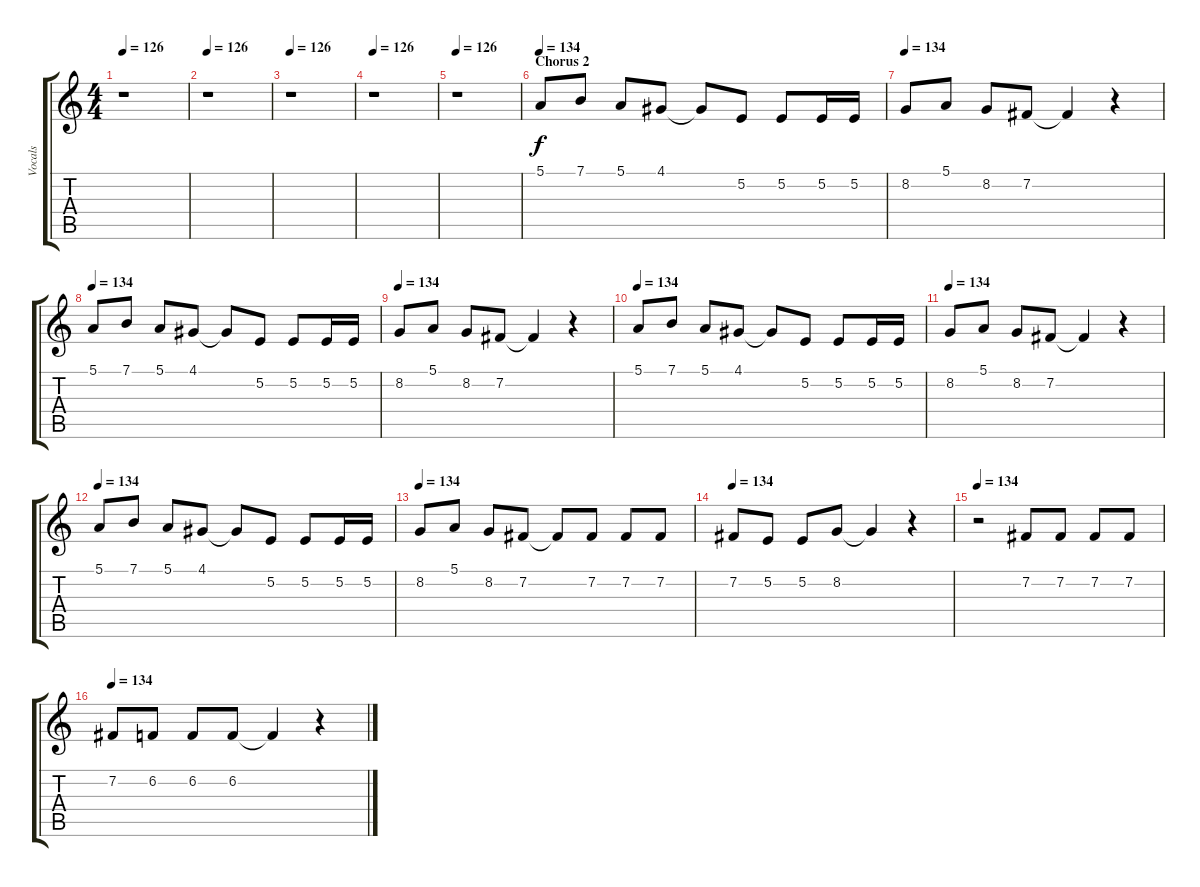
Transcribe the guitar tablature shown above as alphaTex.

\track ("Vocals" "Vocals") {instrument altosax}
\staff {score tabs}
\tuning (E4 B3 G3 D3 A2 E2) {hide}
\ts (4 4)
\tempo 126
\clef g2
\ks c
r.1{dy f} |
\tempo 126
r.1 |
\tempo 126
r.1 |
\tempo 126
r.1 |
\tempo 126
r.1 |
\section ("" "Chorus 2")
\tempo 134
5.1.8 7.1.8 5.1.8 4.1.8 4.1{t}.8 5.2.8 5.2.8 5.2.16 5.2.16 |
\tempo 134
8.2.8 5.1.8 8.2.8 7.2.8 7.2{t}.4 r.4 |
\tempo 134
5.1.8 7.1.8 5.1.8 4.1.8 4.1{t}.8 5.2.8 5.2.8 5.2.16 5.2.16 |
\tempo 134
8.2.8 5.1.8 8.2.8 7.2.8 7.2{t}.4 r.4 |
\tempo 134
5.1.8 7.1.8 5.1.8 4.1.8 4.1{t}.8 5.2.8 5.2.8 5.2.16 5.2.16 |
\tempo 134
8.2.8 5.1.8 8.2.8 7.2.8 7.2{t}.4 r.4 |
\tempo 134
5.1.8 7.1.8 5.1.8 4.1.8 4.1{t}.8 5.2.8 5.2.8 5.2.16 5.2.16 |
\tempo 134
8.2.8 5.1.8 8.2.8 7.2.8 7.2{t}.8 7.2.8 7.2.8 7.2.8 |
\tempo 134
7.2.8 5.2.8 5.2.8 8.2.8 8.2{t}.4 r.4 |
\tempo 134
r.2 7.2.8 7.2.8 7.2.8 7.2.8 |
\tempo 134
7.2.8 6.2.8 6.2.8 6.2.8 6.2{t}.4 r.4
